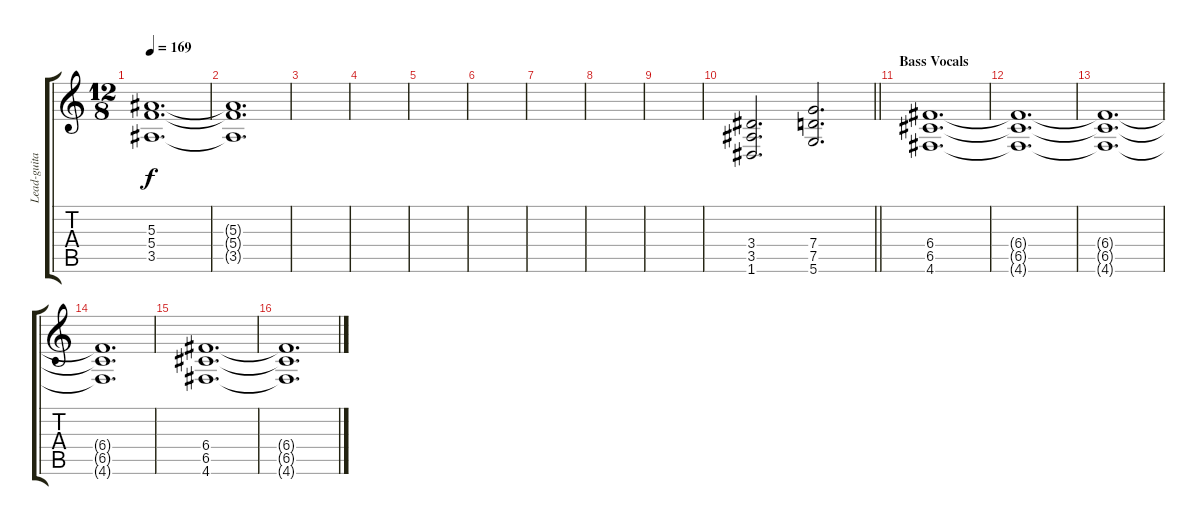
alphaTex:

\track ("Lead-guitar - Galder" "Lead-guita") {instrument distortionguitar}
\staff {score tabs}
\tuning (D4 A3 F3 C3 G2 D2) {hide}
\ts (12 8)
\tempo 169
\clef g2
\ks c
(5.3{t} 5.4{t} 3.5{t}).1{d dy f} |
(5.3{t} 5.4{t} 3.5{t}).1{d} |
|
|
|
|
|
|
|
\barLineRight lightlight
(3.4 3.5 1.6).2{d} (7.4 7.5 5.6).2{d} |
\section ("" "Bass Vocals")
(6.4 6.5 4.6).1{d} |
(6.4{t} 6.5{t} 4.6{t}).1{d} |
(6.4{t} 6.5{t} 4.6{t}).1{d} |
(6.4{t} 6.5{t} 4.6{t}).1{d} |
(6.4 6.5 4.6).1{d} |
(6.4{t} 6.5{t} 4.6{t}).1{d}
